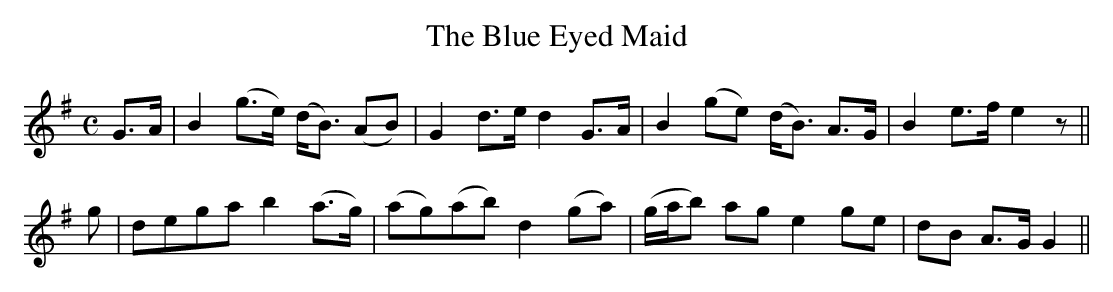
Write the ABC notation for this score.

X:1
T: The Blue Eyed Maid
M: C
L: 1/8
K: G
G>A | B2 (g>e) (d<B) (AB) | G2 d>e d2 G>A | B2 (ge) (d<B) A>G | B2 e>f e2 z ||
g | dega b2 (a>g) | (ag)(ab) d2 (ga) | (g/a/b) ag e2 ge | dB A>G G2 ||
